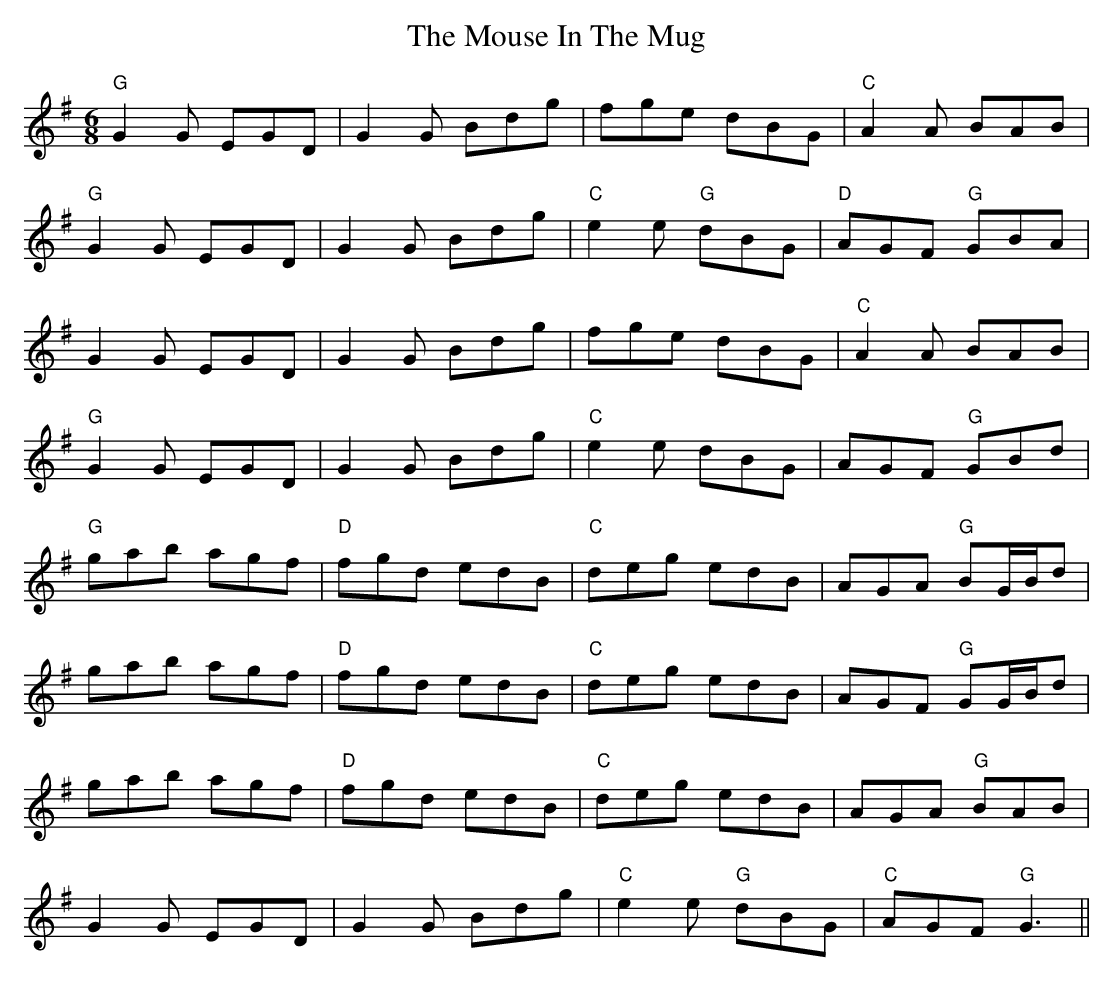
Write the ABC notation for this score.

X:1
T: Mouse In The Mug, The
M: 6/8
L: 1/8
K: G
"G"G2 G EGD | G2 G Bdg | fge dBG |"C" A2 A BAB |
"G"G2 G EGD | G2 G Bdg |"C" e2 e "G"dBG |"D" AGF "G"GBA |
G2 G EGD | G2 G Bdg | fge dBG |"C" A2 A BAB |
"G"G2 G EGD | G2 G Bdg |"C" e2 e dBG | AGF "G"GBd |
"G"gab agf |"D" fgd edB |"C" deg edB | AGA "G"BG/2B/2d |
gab agf |"D" fgd edB |"C" deg edB | AGF "G"GG/2B/2d |
gab agf |"D" fgd edB |"C" deg edB | AGA "G"BAB |
G2 G EGD | G2 G Bdg |"C" e2 e "G"dBG |"C" AGF "G"G3||
